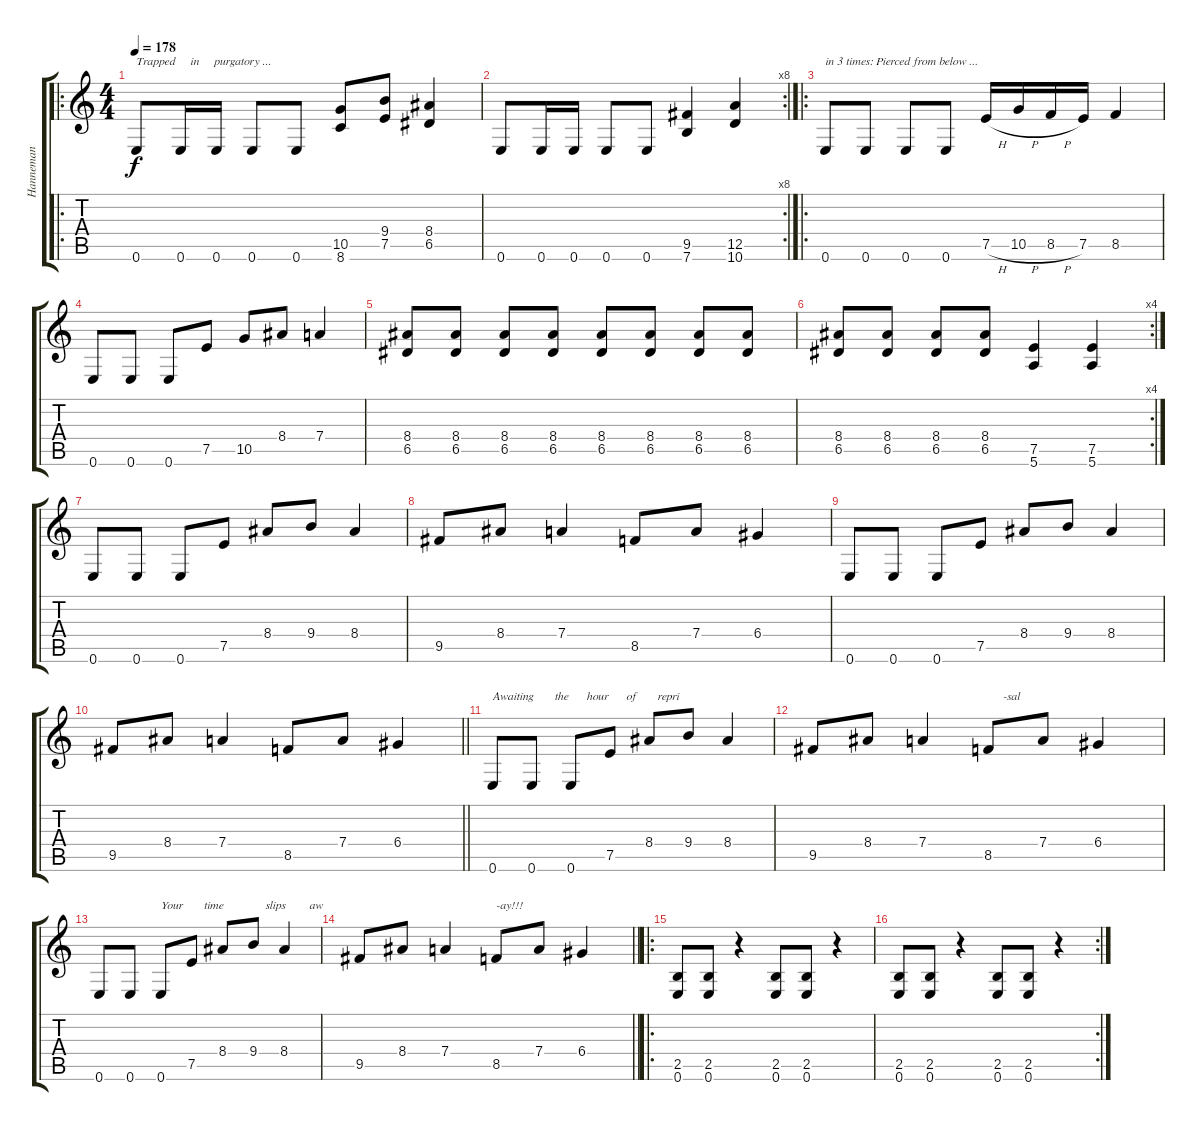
\track ("Hanneman" "Hanneman") {instrument distortionguitar}
\staff {score tabs}
\tuning (E4 B3 G3 D3 A2 E2) {hide}
\ro
\ts (4 4)
\tempo 178
\clef g2
\ks c
0.6.8{txt "Trapped     in     purgatory ... " dy f} 0.6.16 0.6.16 0.6.8 0.6.8 (10.5 8.6).8 (9.4 7.5).8 (8.4 6.5).4 |
\rc 8
0.6.8 0.6.16 0.6.16 0.6.8 0.6.8 (9.5 7.6).4 (12.5 10.6).4 |
\ro
0.6.8{txt "in 3 times: Pierced from below ..."} 0.6.8 0.6.8 0.6.8 7.5{h}.16 10.5{h}.16 8.5{h}.16 7.5.16 8.5.4 |
0.6.8 0.6.8 0.6.8 7.5.8 10.5.8 8.4.8 7.4.4 |
(8.4 6.5).8 (8.4 6.5).8 (8.4 6.5).8 (8.4 6.5).8 (8.4 6.5).8 (8.4 6.5).8 (8.4 6.5).8 (8.4 6.5).8 |
\rc 4
(8.4 6.5).8 (8.4 6.5).8 (8.4 6.5).8 (8.4 6.5).8 (7.5 5.6).4 (7.5 5.6).4 |
0.6.8 0.6.8 0.6.8 7.5.8 8.4.8 9.4.8 8.4.4 |
9.5.8 8.4.8 7.4.4 8.5.8 7.4.8 6.4.4 |
0.6.8 0.6.8 0.6.8 7.5.8 8.4.8 9.4.8 8.4.4 |
\barLineRight lightlight
9.5.8 8.4.8 7.4.4 8.5.8 7.4.8 6.4.4 |
0.6.8{txt "Awaiting       the      hour      of       repri"} 0.6.8 0.6.8 7.5.8 8.4.8 9.4.8 8.4.4 |
9.5.8 8.4.8 7.4.4 8.5.8{txt "     -sal"} 7.4.8 6.4.4 |
0.6.8 0.6.8 0.6.8{txt "Your       time              slips        aw    "} 7.5.8 8.4.8 9.4.8 8.4.4 |
\barLineRight lightlight
9.5.8 8.4.8 7.4.4 8.5.8{txt "-ay!!!"} 7.4.8 6.4.4 |
\ro
(2.5 0.6).8 (2.5 0.6).8 r.4 (2.5 0.6).8 (2.5 0.6).8 r.4 |
\rc 2
(2.5 0.6).8 (2.5 0.6).8 r.4 (2.5 0.6).8 (2.5 0.6).8 r.4
